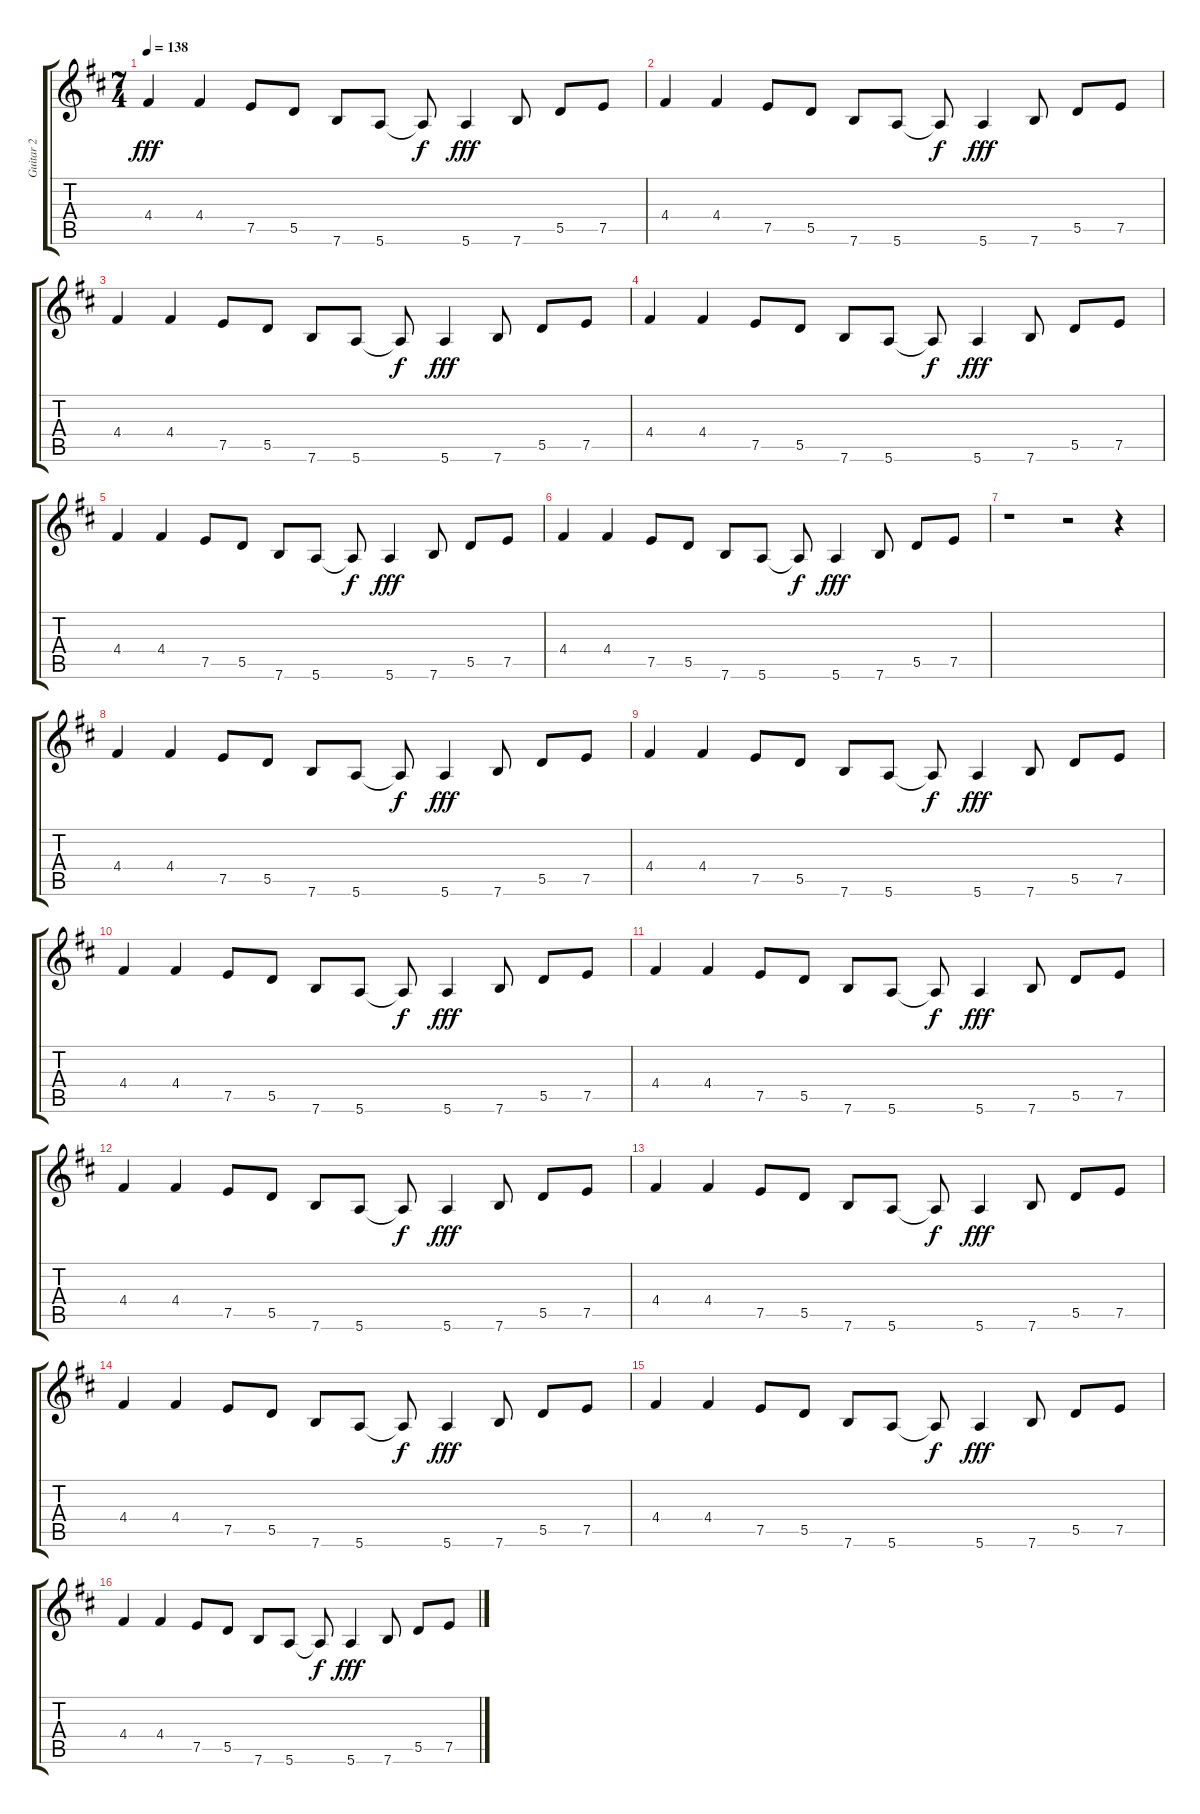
\track ("Guitar 2" "Guitar 2") {instrument electricguitarclean}
\staff {score tabs}
\tuning (E4 B3 G3 D3 A2 E2) {hide}
\ts (7 4)
\tempo 138
\clef g2
\ks d
4.4.4{dy fff} 4.4.4 7.5.8 5.5.8 7.6.8 5.6.8 5.6{t}.8{dy f} 5.6.4{dy fff} 7.6.8 5.5.8 7.5.8 |
4.4.4 4.4.4 7.5.8 5.5.8 7.6.8 5.6.8 5.6{t}.8{dy f} 5.6.4{dy fff} 7.6.8 5.5.8 7.5.8 |
4.4.4 4.4.4 7.5.8 5.5.8 7.6.8 5.6.8 5.6{t}.8{dy f} 5.6.4{dy fff} 7.6.8 5.5.8 7.5.8 |
4.4.4 4.4.4 7.5.8 5.5.8 7.6.8 5.6.8 5.6{t}.8{dy f} 5.6.4{dy fff} 7.6.8 5.5.8 7.5.8 |
4.4.4 4.4.4 7.5.8 5.5.8 7.6.8 5.6.8 5.6{t}.8{dy f} 5.6.4{dy fff} 7.6.8 5.5.8 7.5.8 |
4.4.4 4.4.4 7.5.8 5.5.8 7.6.8 5.6.8 5.6{t}.8{dy f} 5.6.4{dy fff} 7.6.8 5.5.8 7.5.8 |
r.1 r.2 r.4 |
4.4.4 4.4.4 7.5.8 5.5.8 7.6.8 5.6.8 5.6{t}.8{dy f} 5.6.4{dy fff} 7.6.8 5.5.8 7.5.8 |
4.4.4 4.4.4 7.5.8 5.5.8 7.6.8 5.6.8 5.6{t}.8{dy f} 5.6.4{dy fff} 7.6.8 5.5.8 7.5.8 |
4.4.4 4.4.4 7.5.8 5.5.8 7.6.8 5.6.8 5.6{t}.8{dy f} 5.6.4{dy fff} 7.6.8 5.5.8 7.5.8 |
4.4.4 4.4.4 7.5.8 5.5.8 7.6.8 5.6.8 5.6{t}.8{dy f} 5.6.4{dy fff} 7.6.8 5.5.8 7.5.8 |
4.4.4 4.4.4 7.5.8 5.5.8 7.6.8 5.6.8 5.6{t}.8{dy f} 5.6.4{dy fff} 7.6.8 5.5.8 7.5.8 |
4.4.4 4.4.4 7.5.8 5.5.8 7.6.8 5.6.8 5.6{t}.8{dy f} 5.6.4{dy fff} 7.6.8 5.5.8 7.5.8 |
4.4.4 4.4.4 7.5.8 5.5.8 7.6.8 5.6.8 5.6{t}.8{dy f} 5.6.4{dy fff} 7.6.8 5.5.8 7.5.8 |
4.4.4 4.4.4 7.5.8 5.5.8 7.6.8 5.6.8 5.6{t}.8{dy f} 5.6.4{dy fff} 7.6.8 5.5.8 7.5.8 |
4.4.4 4.4.4 7.5.8 5.5.8 7.6.8 5.6.8 5.6{t}.8{dy f} 5.6.4{dy fff} 7.6.8 5.5.8 7.5.8
